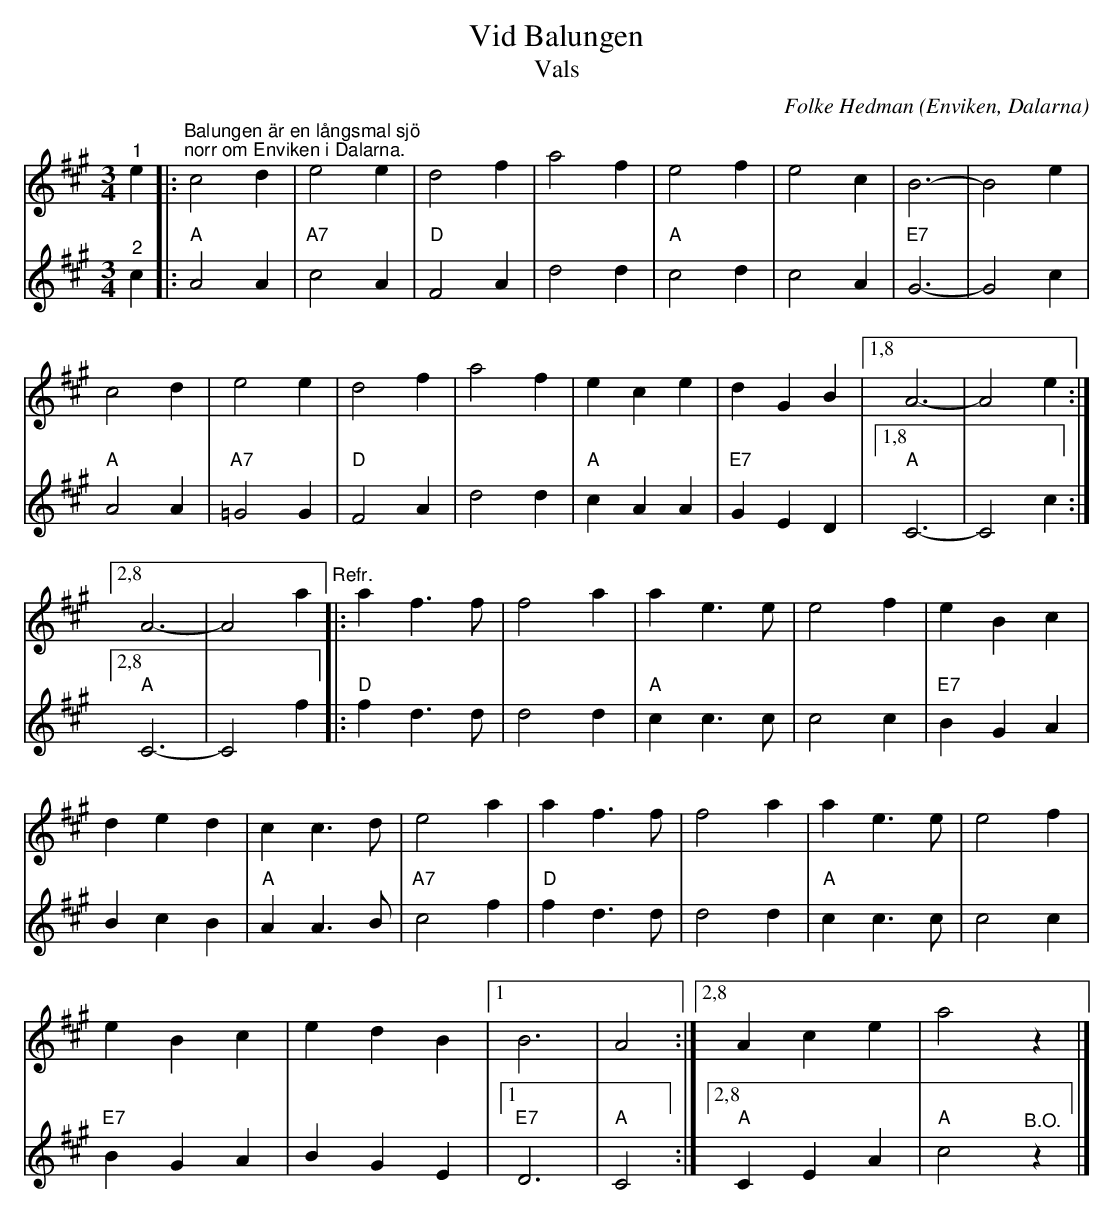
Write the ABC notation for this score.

X:1
T:Vid Balungen
T:Vals
C:Folke Hedman
O:Enviken, Dalarna
L:1/4
M:3/4
K:A
V:1
"^1" e |: "^Balungen är en långsmal sjö""^norr om Enviken i Dalarna."c2 d | e2 e | d2 f | a2 f | e2 f | e2 c | B3- | B2 e |
c2 d | e2 e | d2 f | a2 f | e c e | d G B |1,8 A3- | A2 e :|2,8
A3- | A2 a"^Refr." |: a f3/2 f/ | f2 a | a e3/2 e/ | e2 f | e B c |
d e d | c c3/2 d/ | e2 a | a f3/2 f/ | f2 a | a e3/2 e/ | e2 f |
e B c | e d B |1 B3 | A2 :|2,8 A c e | a2 z |]
V:2
"^2" c |:"A" A2 A |"A7" c2 A |"D" F2 A | d2 d |"A" c2 d | c2 A |"E7" G3- | G2 c |"A" A2 A |
"A7" =G2 G |"D" F2 A | d2 d |"A" c A A |"E7" G E D |1,8"A" C3- | C2 c :|2,8"A" C3- | C2 f |:
"D" f d3/2 d/ | d2 d |"A" c c3/2 c/ | c2 c |"E7" B G A | B c B |"A" A A3/2 B/ |"A7" c2 f |
"D" f d3/2 d/ |  d2 d | "A" c c3/2 c/ | c2 c |"E7" B G A | B G E |1"E7" D3 |"A" C2 :|2,8"A" C E A |"A" c2"^B.O." z |]
